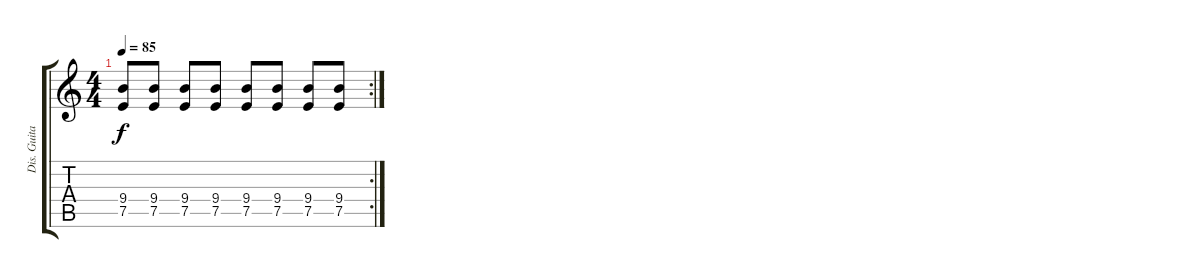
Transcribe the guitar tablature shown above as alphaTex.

\track ("Dis. Guitar" "Dis. Guita") {instrument distortionguitar}
\staff {score tabs}
\tuning (E4 B3 G3 D3 A2 E2) {hide}
\rc 2
\ts (4 4)
\tempo 85
\clef g2
\ks c
(9.4 7.5).8{dy f} (9.4 7.5).8 (9.4 7.5).8 (9.4 7.5).8 (9.4 7.5).8 (9.4 7.5).8 (9.4 7.5).8 (9.4 7.5).8
